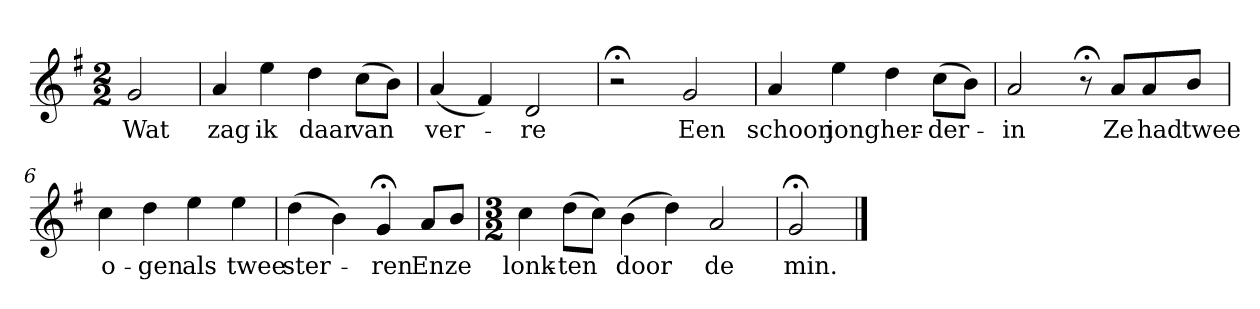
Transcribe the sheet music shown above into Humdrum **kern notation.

**kern	**text
*part1	*part1
*staff1	*staff1
*k[f#]	*
*G:	*
*M2/2	*
*MM120	*
=	=
2g	Wat
=1	=1
4a	zag
4ee	ik
4dd	daar
(8ccL	van
8bJ)	.
=2	=2
(4a	ver-
4f#)	.
2d	-re
=3	=3
2r;<	.
2g	Een
=4	=4
4a	schoon
4ee	jong
4dd	her-
(8ccL	-der-
8bJ)	.
=5	=5
2a	-in
8r;<	.
8aL	Ze
8a	had
8bJ	twee
=6	=6
4cc	o-
4dd	-gen
4ee	als
4ee	twee
=7	=7
(4dd	ster-
4b)	.
4g;<	-ren
8aL	En
8bJ	ze
=8	=8
*M3/2	*
4cc	lonk-
(8ddL	-ten
8ccJ)	.
(4b	door
4dd)	.
2a	de
=9	=9
2g;<	min.
==	==
*-	*-
